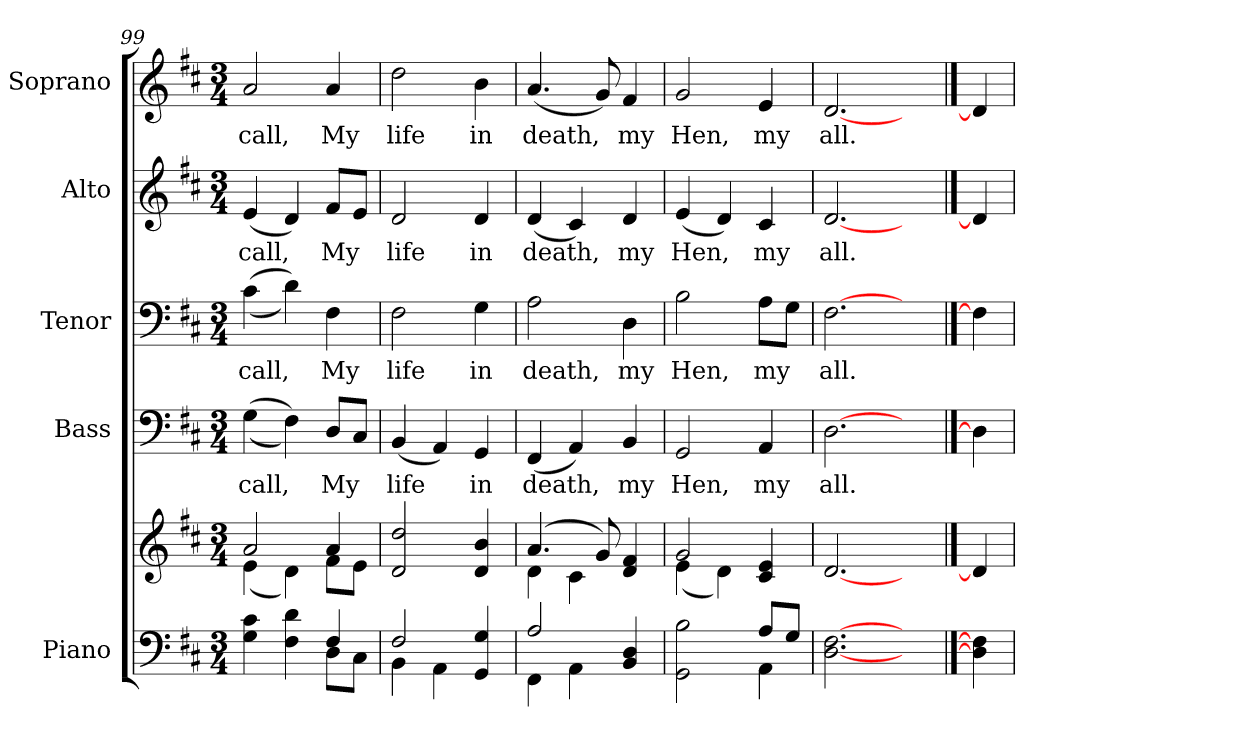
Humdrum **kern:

**kern	**kern	**kern	**text	**kern	**text	**kern	**text	**kern	**text
*part5	*part5	*part4	*part4	*part3	*part3	*part2	*part2	*part1	*part1
*staff6	*staff5	*staff4	*staff4	*staff3	*staff3	*staff2	*staff2	*staff1	*staff1
*I"Piano	*	*I"Bass	*	*I"Tenor	*	*I"Alto	*	*I"Soprano	*
*I'Pno.	*	*I'B.	*	*I'T.	*	*I'A.	*	*I'S.	*
*clefF4	*clefG2	*clefF4	*	*clefF4	*	*clefG2	*	*clefG2	*
*k[f#c#]	*k[f#c#]	*k[f#c#]	*	*k[f#c#]	*	*k[f#c#]	*	*k[f#c#]	*
*D:	*D:	*D:	*	*D:	*	*D:	*	*D:	*
*M3/4	*M3/4	*M3/4	*	*M3/4	*	*M3/4	*	*M3/4	*
=99	=99	=99	=99	=99	=99	=99	=99	=99	=99
*^	*^	*	*	*	*	*	*	*	*
!	!	!	!	!	!LO:LY:b:color=#000000	!	!	!	!	!	!
!	!	!	!	!	!	!	!LO:LY:b:color=#000000	!	!	!	!
!	!	!	!	!	!	!	!	!	!LO:LY:b:color=#000000	!	!
!	!	!	!	!	!	!	!	!	!	!	!LO:LY:b:color=#000000
4Gi\ 4c#i	2ryy	2ai/	(4ei\	((4Gi\	call,	((4c#i\	call,	(4ei/	call,	2ai/	call,
4F#i\ 4di	.	.	4di\)	4F#i\))	.	4di\))	.	4di/)	.	.	.
!	!	!	!	!	!LO:LY:b:color=#000000	!	!	!	!	!	!
!	!	!	!	!	!	!	!LO:LY:b:color=#000000	!	!	!	!
!	!	!	!	!	!	!	!	!	!LO:LY:b:color=#000000	!	!
!	!	!	!	!	!	!	!	!	!	!	!LO:LY:b:color=#000000
4F#i/	8Di\L	4ai/	8f#i\L	8Di/L	My	4F#i\	My	8f#i/L	My	4ai/	My
.	8C#i\J	.	8ei\J	8C#i/J	.	.	.	8ei/J	.	.	.
*	*	*v	*v	*	*	*	*	*	*	*	*
!!LO:PB:g=z
=100	=100	=100	=100	=100	=100	=100	=100	=100	=100	=100
*	*	*^	*	*	*	*	*	*	*	*
!	!	!	!	!	!LO:LY:b:color=#000000	!	!	!	!	!	!
*	*	*v	*v	*	*	*	*	*	*	*	*
*	*	*^	*	*	*	*	*	*	*	*
!	!	!	!	!	!	!	!LO:LY:b:color=#000000	!	!	!	!
*	*	*v	*v	*	*	*	*	*	*	*	*
*	*	*^	*	*	*	*	*	*	*	*
!	!	!	!	!	!	!	!	!	!LO:LY:b:color=#000000	!	!
*	*	*v	*v	*	*	*	*	*	*	*	*
*	*	*^	*	*	*	*	*	*	*	*
!	!	!	!	!	!	!	!	!	!	!	!LO:LY:b:color=#000000
*	*	*v	*v	*	*	*	*	*	*	*	*
2F#i/	4BBi\	2di/ 2ddi	(4BBi/	life	2F#i\	life	2di/	life	2ddi\	life
.	4AAi\	.	4AAi/)	.	.	.	.	.	.	.
!	!	!	!	!LO:LY:b:color=#000000	!	!	!	!	!	!
!	!	!	!	!	!	!LO:LY:b:color=#000000	!	!	!	!
!	!	!	!	!	!	!	!	!LO:LY:b:color=#000000	!	!
!	!	!	!	!	!	!	!	!	!	!LO:LY:b:color=#000000
4GGi/ 4Gi	4ryy	4di/ 4bi	4GGi/	in	4Gi\	in	4di/	in	4bi\	in
=101	=101	=101	=101	=101	=101	=101	=101	=101	=101	=101
*	*	*^	*	*	*	*	*	*	*	*
!	!	!	!	!	!LO:LY:b:color=#000000	!	!	!	!	!	!
!	!	!	!	!	!	!	!LO:LY:b:color=#000000	!	!	!	!
!	!	!	!	!	!	!	!	!	!LO:LY:b:color=#000000	!	!
!	!	!	!	!	!	!	!	!	!	!	!LO:LY:b:color=#000000
2Ai/	4FF#i\	(4.ai/	4di\	(4FF#i/	death,	2Ai\	death,	(4di/	death,	(4.ai/	death,
.	4AAi\	.	4c#i\	4AAi/)	.	.	.	4c#i/)	.	.	.
.	.	8gi/)	.	.	.	.	.	.	.	8gi/)	.
!	!	!	!	!	!LO:LY:b:color=#000000	!	!	!	!	!	!
!	!	!	!	!	!	!	!LO:LY:b:color=#000000	!	!	!	!
!	!	!	!	!	!	!	!	!	!LO:LY:b:color=#000000	!	!
!	!	!	!	!	!	!	!	!	!	!	!LO:LY:b:color=#000000
4BBi/ 4Di	4ryy	4di/ 4f#i	4ryy	4BBi/	my	4Di\	my	4di/	my	4f#i/	my
=102	=102	=102	=102	=102	=102	=102	=102	=102	=102	=102	=102
!	!	!	!	!	!LO:LY:b:color=#000000	!	!	!	!	!	!
!	!	!	!	!	!	!	!LO:LY:b:color=#000000	!	!	!	!
!	!	!	!	!	!	!	!	!	!LO:LY:b:color=#000000	!	!
!	!	!	!	!	!	!	!	!	!	!	!LO:LY:b:color=#000000
2GGi\ 2Bi	2ryy	2gi/	(4ei\	2GGi/	Hen,	2Bi\	Hen,	(4ei/	Hen,	2gi/	Hen,
.	.	.	4di\)	.	.	.	.	4di/)	.	.	.
!	!	!	!	!	!LO:LY:b:color=#000000	!	!	!	!	!	!
!	!	!	!	!	!	!	!LO:LY:b:color=#000000	!	!	!	!
!	!	!	!	!	!	!	!	!	!LO:LY:b:color=#000000	!	!
!	!	!	!	!	!	!	!	!	!	!	!LO:LY:b:color=#000000
8Ai/L	4AAi\	4c#i/ 4ei	4ryy	4AAi/	my	8Ai\L	my	4c#i/	my	4ei/	my
8Gi/J	.	.	.	.	.	8Gi\J	.	.	.	.	.
*v	*v	*	*	*	*	*	*	*	*	*	*
*	*v	*v	*	*	*	*	*	*	*	*
!!LO:PB:g=z
=103	=103	=103	=103	=103	=103	=103	=103	=103	=103
!	!	!	!LO:LY:b:color=#000000	!	!	!	!	!	!
!	!	!	!	!	!LO:LY:b:color=#000000	!	!	!	!
!	!	!	!	!	!	!	!LO:LY:b:color=#000000	!	!
!	!	!	!	!	!	!	!	!	!LO:LY:b:color=#000000
[2.Di [2.F#i	[2.di	[2.Di	all.	[2.F#i	all.	[2.di	all.	[2.di	all.
4ryy	4ryy	4ryy	.	4ryy	.	4ryy	.	4ryy	.
==104	==104	==104	==104	==104	==104	==104	==104	==104	==104
4Di] 4F#i]	4di]	4Di]	.	4F#i]	.	4di]	.	4di]	.
=	=	=	=	=	=	=	=	=	=
*-	*-	*-	*-	*-	*-	*-	*-	*-	*-
